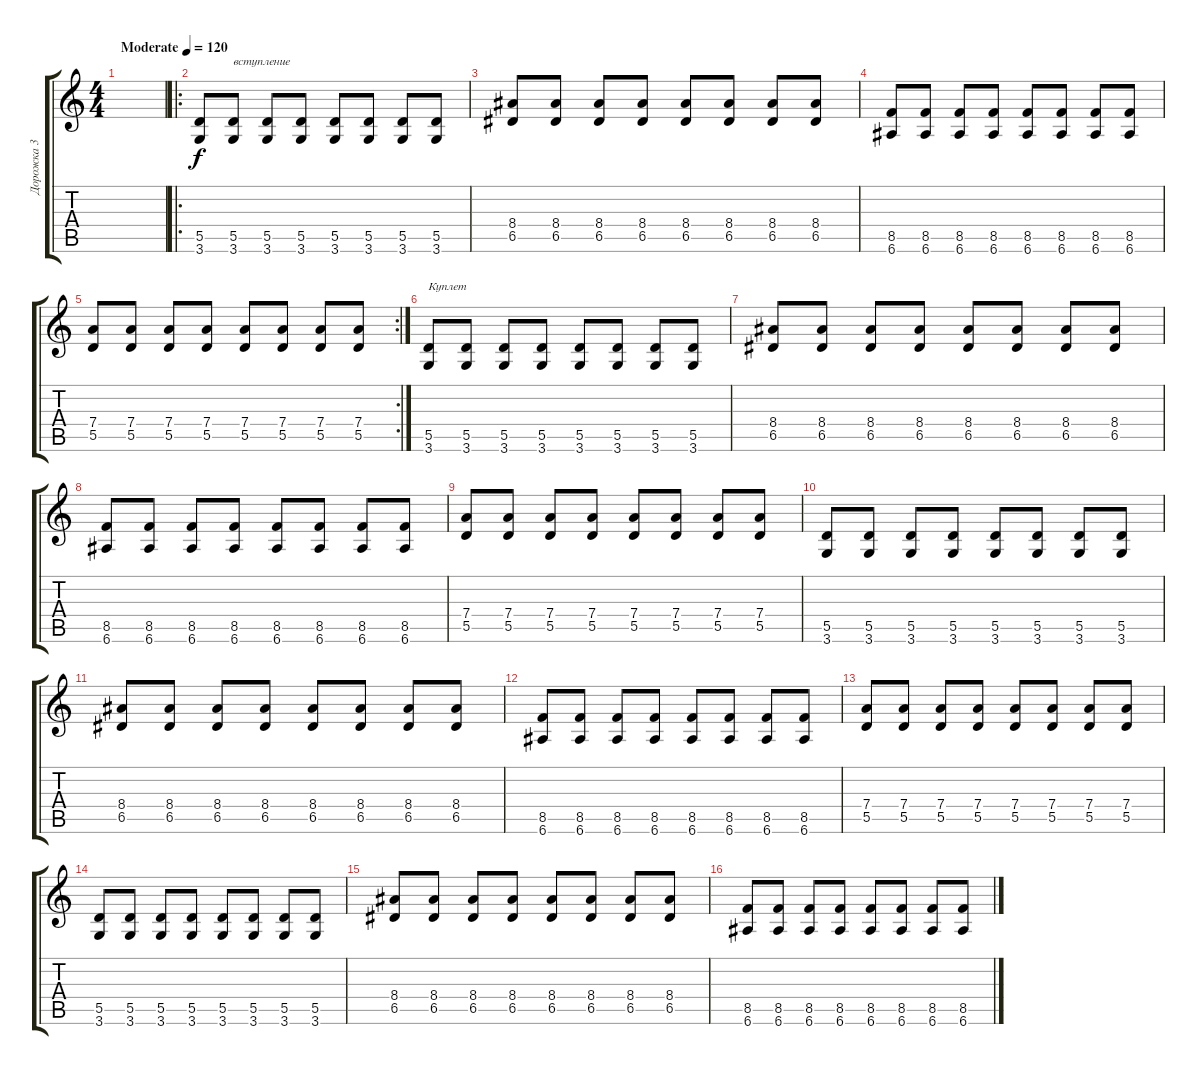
\track ("Дорожка 3" "Дорожка 3") {instrument distortionguitar}
\staff {score tabs}
\tuning (E4 B3 G3 D3 A2 E2) {hide}
\ts (4 4)
\tempo (120 "Moderate")
\clef g2
\ks c
|
\ro
(5.5 3.6).8 (5.5 3.6).8{txt "вступление"} (5.5 3.6).8 (5.5 3.6).8 (5.5 3.6).8 (5.5 3.6).8 (5.5 3.6).8 (5.5 3.6).8 |
(8.4 6.5).8 (8.4 6.5).8 (8.4 6.5).8 (8.4 6.5).8 (8.4 6.5).8 (8.4 6.5).8 (8.4 6.5).8 (8.4 6.5).8 |
(8.5 6.6).8 (8.5 6.6).8 (8.5 6.6).8 (8.5 6.6).8 (8.5 6.6).8 (8.5 6.6).8 (8.5 6.6).8 (8.5 6.6).8 |
\rc 2
(7.4 5.5).8 (7.4 5.5).8 (7.4 5.5).8 (7.4 5.5).8 (7.4 5.5).8 (7.4 5.5).8 (7.4 5.5).8 (7.4 5.5).8 |
(5.5 3.6).8{txt "Куплет"} (5.5 3.6).8 (5.5 3.6).8 (5.5 3.6).8 (5.5 3.6).8 (5.5 3.6).8 (5.5 3.6).8 (5.5 3.6).8 |
(8.4 6.5).8 (8.4 6.5).8 (8.4 6.5).8 (8.4 6.5).8 (8.4 6.5).8 (8.4 6.5).8 (8.4 6.5).8 (8.4 6.5).8 |
(8.5 6.6).8 (8.5 6.6).8 (8.5 6.6).8 (8.5 6.6).8 (8.5 6.6).8 (8.5 6.6).8 (8.5 6.6).8 (8.5 6.6).8 |
(7.4 5.5).8 (7.4 5.5).8 (7.4 5.5).8 (7.4 5.5).8 (7.4 5.5).8 (7.4 5.5).8 (7.4 5.5).8 (7.4 5.5).8 |
(5.5 3.6).8 (5.5 3.6).8 (5.5 3.6).8 (5.5 3.6).8 (5.5 3.6).8 (5.5 3.6).8 (5.5 3.6).8 (5.5 3.6).8 |
(8.4 6.5).8 (8.4 6.5).8 (8.4 6.5).8 (8.4 6.5).8 (8.4 6.5).8 (8.4 6.5).8 (8.4 6.5).8 (8.4 6.5).8 |
(8.5 6.6).8 (8.5 6.6).8 (8.5 6.6).8 (8.5 6.6).8 (8.5 6.6).8 (8.5 6.6).8 (8.5 6.6).8 (8.5 6.6).8 |
(7.4 5.5).8 (7.4 5.5).8 (7.4 5.5).8 (7.4 5.5).8 (7.4 5.5).8 (7.4 5.5).8 (7.4 5.5).8 (7.4 5.5).8 |
(5.5 3.6).8 (5.5 3.6).8 (5.5 3.6).8 (5.5 3.6).8 (5.5 3.6).8 (5.5 3.6).8 (5.5 3.6).8 (5.5 3.6).8 |
(8.4 6.5).8 (8.4 6.5).8 (8.4 6.5).8 (8.4 6.5).8 (8.4 6.5).8 (8.4 6.5).8 (8.4 6.5).8 (8.4 6.5).8 |
(8.5 6.6).8 (8.5 6.6).8 (8.5 6.6).8 (8.5 6.6).8 (8.5 6.6).8 (8.5 6.6).8 (8.5 6.6).8 (8.5 6.6).8
